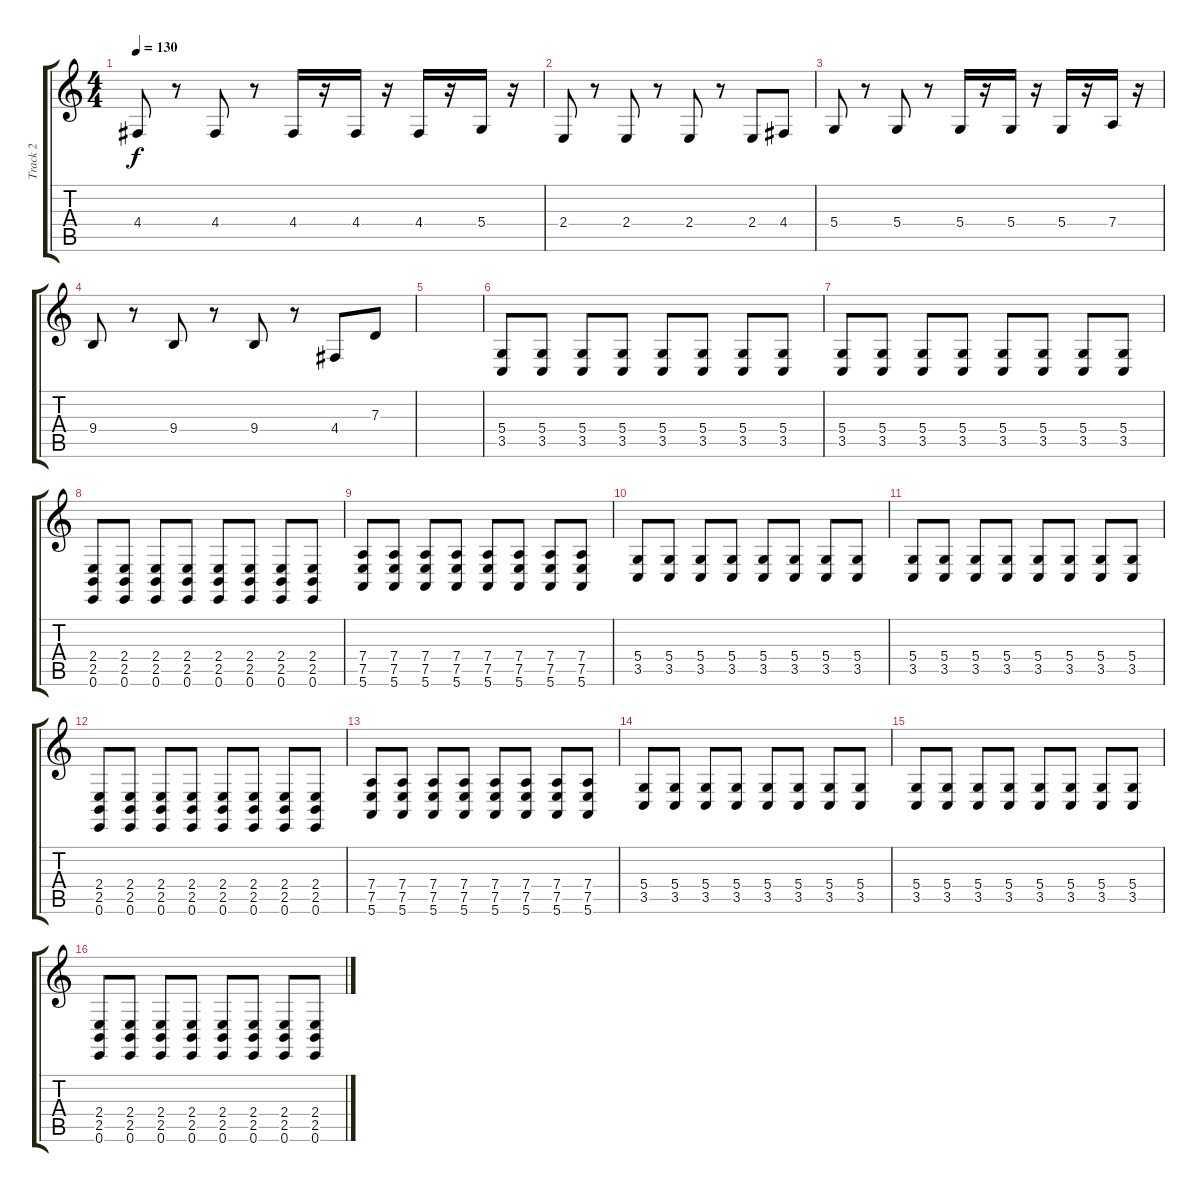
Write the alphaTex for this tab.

\track ("Track 2" "Track 2") {instrument lead2sawtooth}
\staff {score tabs}
\tuning (E4 B3 G3 D3 A2 E2) {hide}
\ts (4 4)
\tempo 130
\clef g2
\ks c
4.4.8{dy f} r.8 4.4.8 r.8 4.4.16 r.16 4.4.16 r.16 4.4.16 r.16 5.4.16 r.16 |
2.4.8 r.8 2.4.8 r.8 2.4.8 r.8 2.4.8 4.4.8 |
5.4.8 r.8 5.4.8 r.8 5.4.16 r.16 5.4.16 r.16 5.4.16 r.16 7.4.16 r.16 |
9.4.8 r.8 9.4.8 r.8 9.4.8 r.8 4.4.8 7.3.8 |
|
(5.4 3.5).8{volume 10 instrument distortionguitar} (5.4 3.5).8 (5.4 3.5).8 (5.4 3.5).8 (5.4 3.5).8 (5.4 3.5).8 (5.4 3.5).8 (5.4 3.5).8 |
(5.4 3.5).8 (5.4 3.5).8 (5.4 3.5).8 (5.4 3.5).8 (5.4 3.5).8 (5.4 3.5).8 (5.4 3.5).8 (5.4 3.5).8 |
(2.4 2.5 0.6).8 (2.4 2.5 0.6).8 (2.4 2.5 0.6).8 (2.4 2.5 0.6).8 (2.4 2.5 0.6).8 (2.4 2.5 0.6).8 (2.4 2.5 0.6).8 (2.4 2.5 0.6).8 |
(7.4 7.5 5.6).8 (7.4 7.5 5.6).8 (7.4 7.5 5.6).8 (7.4 7.5 5.6).8 (7.4 7.5 5.6).8 (7.4 7.5 5.6).8 (7.4 7.5 5.6).8 (7.4 7.5 5.6).8 |
(5.4 3.5).8 (5.4 3.5).8 (5.4 3.5).8 (5.4 3.5).8 (5.4 3.5).8 (5.4 3.5).8 (5.4 3.5).8 (5.4 3.5).8 |
(5.4 3.5).8 (5.4 3.5).8 (5.4 3.5).8 (5.4 3.5).8 (5.4 3.5).8 (5.4 3.5).8 (5.4 3.5).8 (5.4 3.5).8 |
(2.4 2.5 0.6).8 (2.4 2.5 0.6).8 (2.4 2.5 0.6).8 (2.4 2.5 0.6).8 (2.4 2.5 0.6).8 (2.4 2.5 0.6).8 (2.4 2.5 0.6).8 (2.4 2.5 0.6).8 |
(7.4 7.5 5.6).8 (7.4 7.5 5.6).8 (7.4 7.5 5.6).8 (7.4 7.5 5.6).8 (7.4 7.5 5.6).8 (7.4 7.5 5.6).8 (7.4 7.5 5.6).8 (7.4 7.5 5.6).8 |
(5.4 3.5).8{volume 10 instrument distortionguitar} (5.4 3.5).8 (5.4 3.5).8 (5.4 3.5).8 (5.4 3.5).8 (5.4 3.5).8 (5.4 3.5).8 (5.4 3.5).8 |
(5.4 3.5).8 (5.4 3.5).8 (5.4 3.5).8 (5.4 3.5).8 (5.4 3.5).8 (5.4 3.5).8 (5.4 3.5).8 (5.4 3.5).8 |
(2.4 2.5 0.6).8 (2.4 2.5 0.6).8 (2.4 2.5 0.6).8 (2.4 2.5 0.6).8 (2.4 2.5 0.6).8 (2.4 2.5 0.6).8 (2.4 2.5 0.6).8 (2.4 2.5 0.6).8
